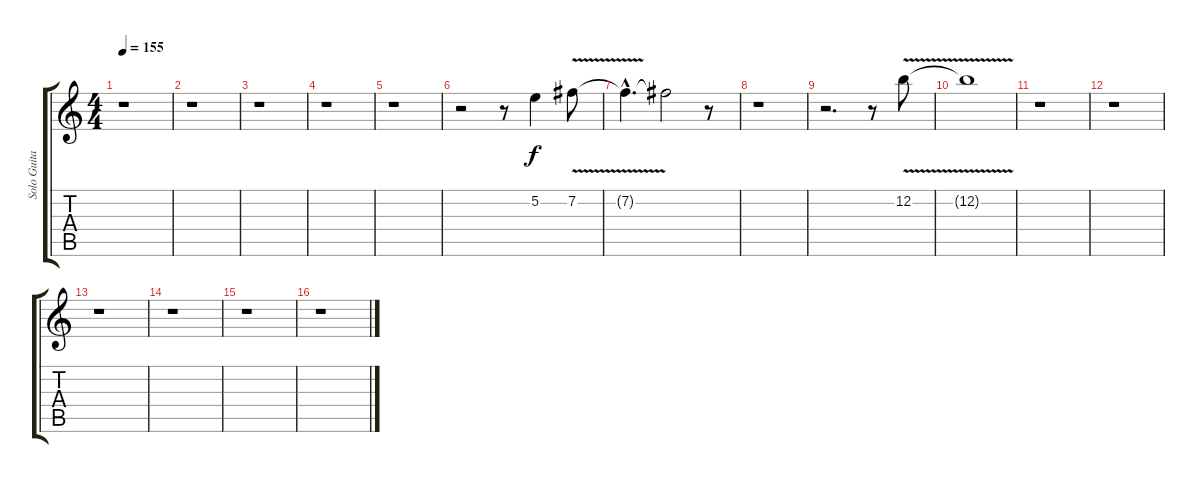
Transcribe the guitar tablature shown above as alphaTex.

\track ("Solo Guitar" "Solo Guita") {instrument overdrivenguitar}
\staff {score tabs}
\tuning (E4 B3 G3 D3 A2 E2) {hide}
\ts (4 4)
\tempo 155
\clef g2
\ks c
r.1{dy f} |
r.1 |
r.1 |
r.1 |
r.1 |
r.2 r.8 5.2.4 7.2{v}.8 |
7.2{hac t}.4{d} 7.2{t}.2 r.8 |
r.1 |
r.2{d} r.8 12.2{v}.8 |
12.2{t}.1 |
r.1 |
r.1 |
r.1 |
r.1 |
r.1 |
r.1
